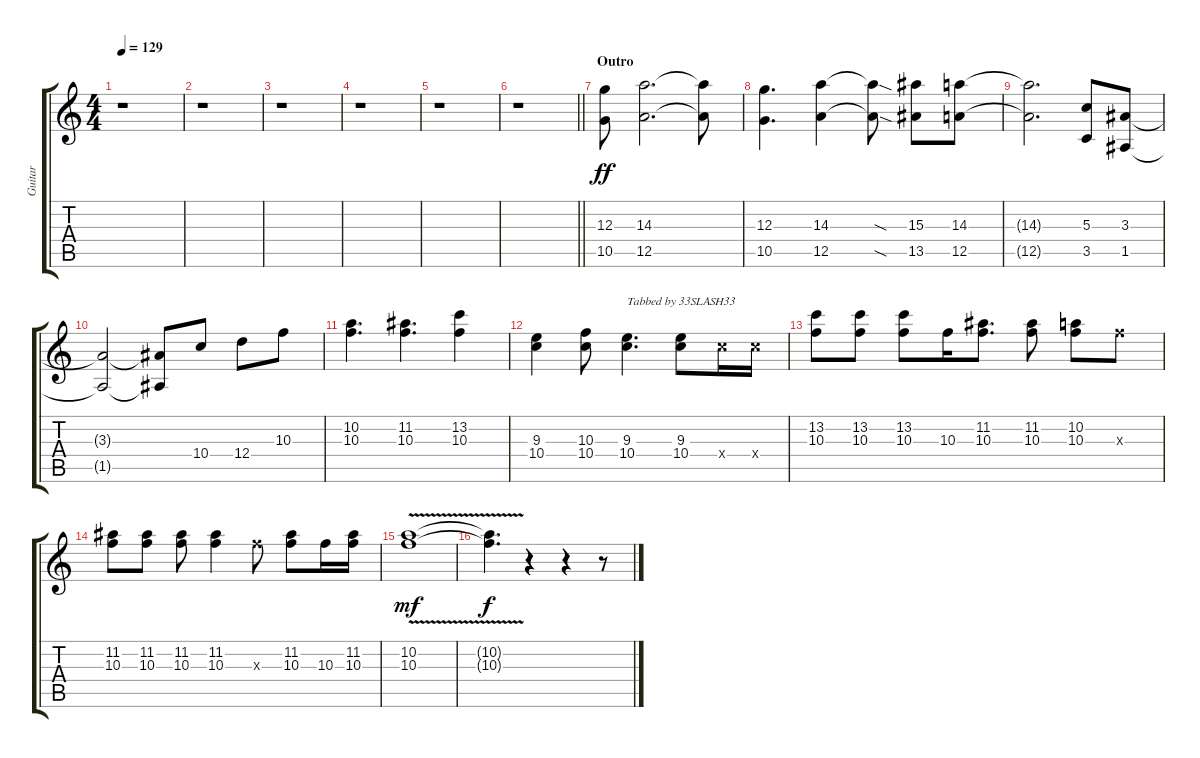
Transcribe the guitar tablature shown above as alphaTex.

\track ("Guitar" "Guitar") {instrument distortionguitar}
\staff {score tabs}
\tuning (E4 B3 G3 D3 A2 E2) {hide}
\ts (4 4)
\tempo 129
\clef g2
\ks c
r.1{dy p} |
r.1 |
r.1 |
r.1 |
r.1 |
\barLineRight lightlight
r.1 |
\section ("" "Outro")
(12.3 10.5).8{dy ff} (14.3 12.5).2{d} (14.3{t} 12.5{t}).8 |
(12.3 10.5).4{d} (14.3 12.5).4 (14.3{sod t} 12.5{sod t}).8 (15.3 13.5).8 (14.3 12.5).8 |
(14.3{t} 12.5{t}).2{d} (5.3 3.5).8 (3.3 1.5).8 |
(3.3{t} 1.5{t}).2 (3.3{t} 1.5{t}).8 10.4.8 12.4.8 10.3.8 |
(10.2 10.3).4{d} (11.2 10.3).4{d} (13.2 10.3).4 |
(9.3 10.4).4 (10.3 10.4).8 (9.3 10.4).4{d txt "Tabbed by 33SLASH33"} (9.3 10.4).8 10.4{x}.16 10.4{x}.16 |
(13.2 10.3).8 (13.2 10.3).8 (13.2 10.3).8 10.3.16 (11.2 10.3).8{d} (11.2 10.3).8 (10.2 10.3).8 10.3{x}.8 |
(11.2 10.3).8 (11.2 10.3).8 (11.2 10.3).8 (11.2 10.3).4 10.3{x}.8 (11.2 10.3).8 10.3.16 (11.2 10.3).16 |
(10.2{v} 10.3).1{dy mf} |
(10.2{v t} 10.3{t}).4{d dy f} r.4 r.4 r.8
